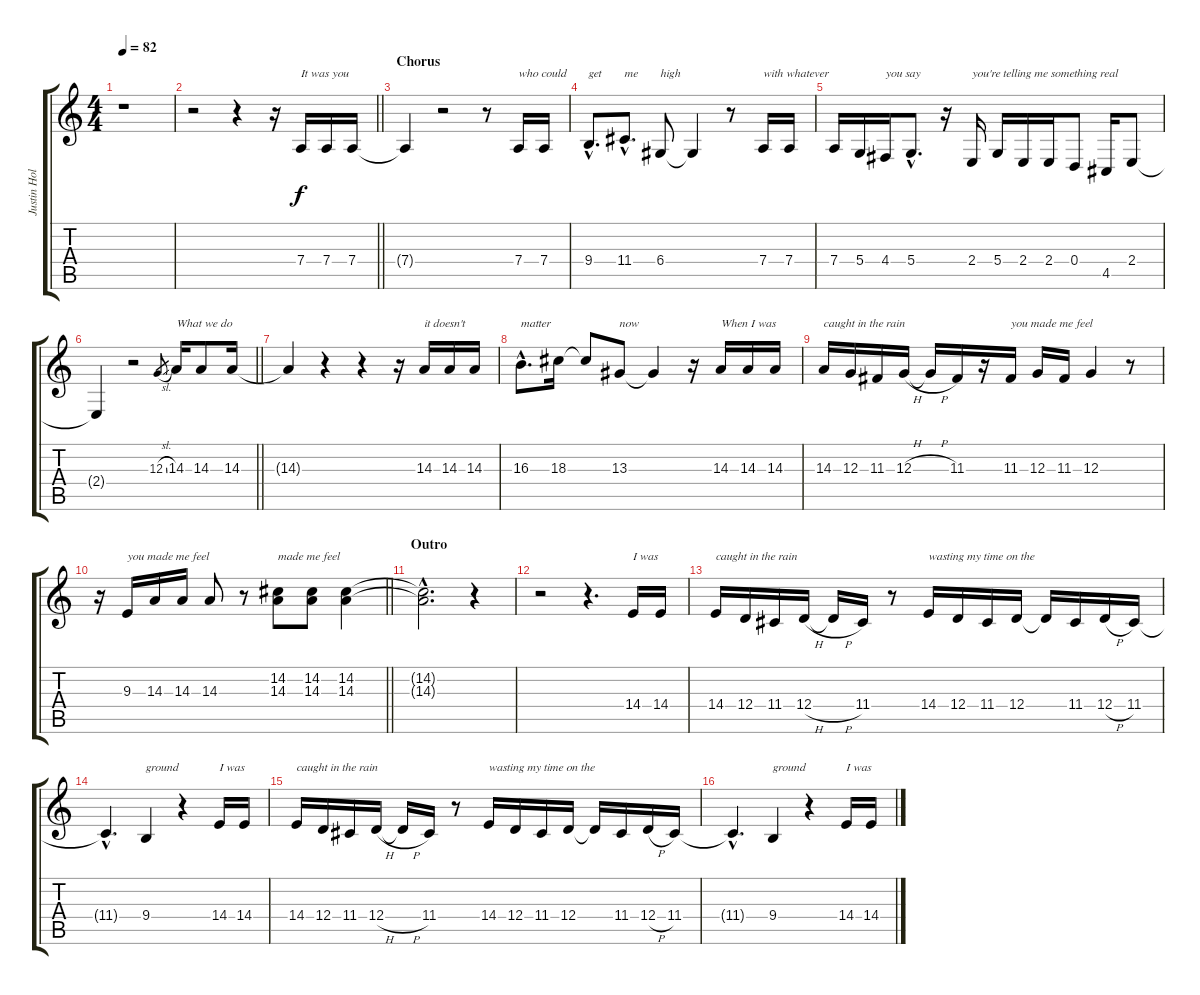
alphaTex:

\track ("Justin Holman (Lead Vocals)" "Justin Hol") {instrument violin}
\staff {score tabs}
\tuning (E4 B3 G3 D3 A2 D2) {hide}
\ts (4 4)
\tempo 82
\clef g2
\ks c
r.1{dy f} |
\barLineRight lightlight
r.2 r.4 r.16 7.4.16{txt "It was you"} 7.4.16 7.4.16 |
\section ("" "Chorus")
7.4{t}.4 r.2 r.8 7.4.16{txt "who could"} 7.4.16 |
9.4{hac}.8{d txt "get"} 11.4{hac}.8{d txt "me"} 6.4.8{txt "high"} 6.4{t}.4 r.8 7.4.16{txt "with whatever"} 7.4.16 |
7.4.16 5.4.16 4.4.16{txt "you say"} 5.4{hac}.8{d} r.16 2.4.16{txt "you're telling me something real"} 5.4.16 2.4.16 2.4.16 0.4.8 4.5.16 2.4.8 |
\barLineRight lightlight
2.4{t}.4 r.2 12.3{sl}.8{gr} 14.3.16{txt "What we do"} 14.3.8 14.3.16 |
14.3{t}.4 r.4 r.4 r.16 14.3.16{txt "it doesn't"} 14.3.16 14.3.16 |
16.3{hac}.8{d txt "matter"} 18.3.16 18.3{t}.8 13.3.8{txt "now"} 13.3{t}.4 r.16 14.3.16{txt "When I was"} 14.3.16 14.3.16 |
14.3.16{txt "caught in the rain"} 12.3.16 11.3.16 12.3{h}.16 12.3{h t}.16 11.3.16 r.16 11.3.16{txt "you made me feel"} 12.3.16 11.3.16 12.3.4 r.8 |
\barLineRight lightlight
r.16 9.3.16{txt "you made me feel"} 14.3.16 14.3.16 14.3.8 r.8 (14.2 14.3).8{txt "made me feel"} (14.2 14.3).8 (14.2 14.3).4 |
\section ("" "Outro")
(14.2{hac t} 14.3{hac t}).2{d} r.4 |
r.2 r.4{d} 14.4.16{txt "I was"} 14.4.16 |
14.4.16{txt "caught in the rain"} 12.4.16 11.4.16 12.4{h}.16 12.4{h t}.16 11.4.16 r.8 14.4.16{txt "wasting my time on the"} 12.4.16 11.4.16 12.4.16 12.4{t}.16 11.4.16 12.4{h}.16 11.4.16 |
11.4{hac t}.4{d} 9.4.4{txt "ground"} r.4 14.4.16{txt "I was"} 14.4.16 |
14.4.16{txt "caught in the rain"} 12.4.16 11.4.16 12.4{h}.16 12.4{h t}.16 11.4.16 r.8 14.4.16{txt "wasting my time on the"} 12.4.16 11.4.16 12.4.16 12.4{t}.16 11.4.16 12.4{h}.16 11.4.16 |
11.4{hac t}.4{d} 9.4.4{txt "ground"} r.4 14.4.16{txt "I was"} 14.4.16
